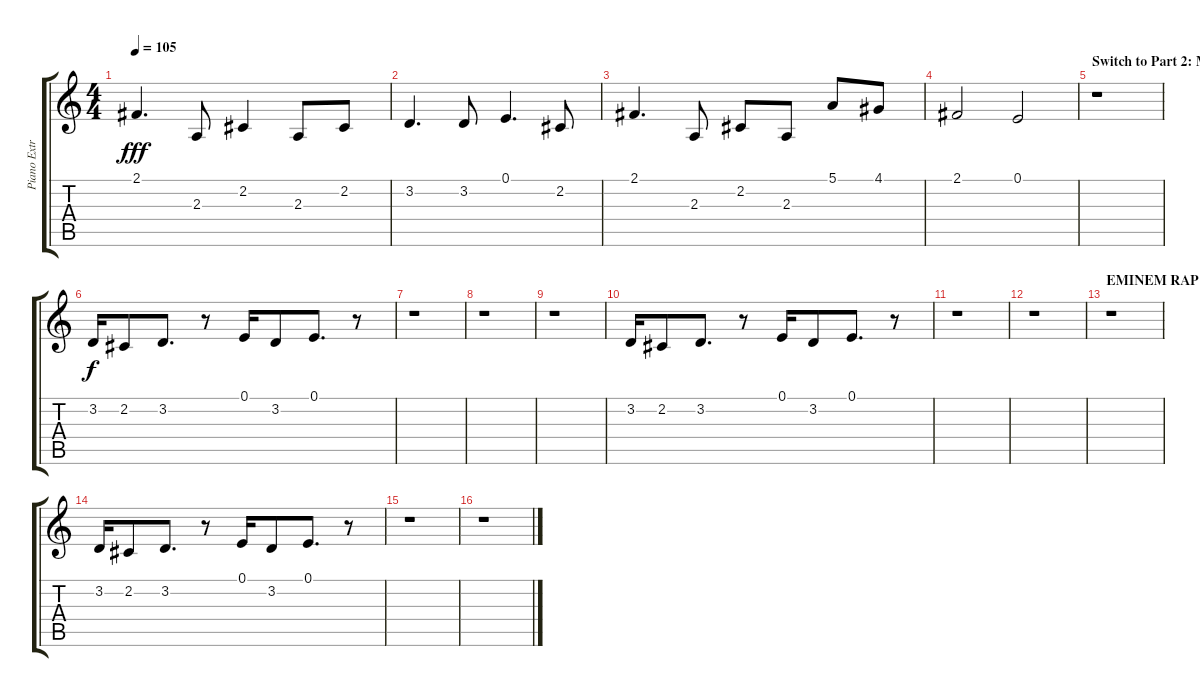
\track ("Piano Extra Right" "Piano Extr") {instrument acousticgrandpiano}
\staff {score tabs}
\tuning (E4 B3 G3 D3 A2 E2) {hide}
\ts (4 4)
\tempo 105
\clef g2
\ks c
2.1.4{d dy fff} 2.3.8 2.2.4 2.3.8 2.2.8 |
3.2.4{d} 3.2.8 0.1.4{d} 2.2.8 |
2.1.4{d} 2.3.8 2.2.8 2.3.8 5.1.8 4.1.8 |
2.1.2 0.1.2 |
\section ("" "Switch to Part 2: Middle")
r.1 |
3.2.16{dy f} 2.2.8 3.2.8{d} r.8 0.1.16 3.2.8 0.1.8{d} r.8 |
r.1 |
r.1 |
r.1 |
3.2.16 2.2.8 3.2.8{d} r.8 0.1.16 3.2.8 0.1.8{d} r.8 |
r.1 |
r.1 |
\section ("" "EMINEM RAP!")
r.1 |
3.2.16 2.2.8 3.2.8{d} r.8 0.1.16 3.2.8 0.1.8{d} r.8 |
r.1 |
r.1
